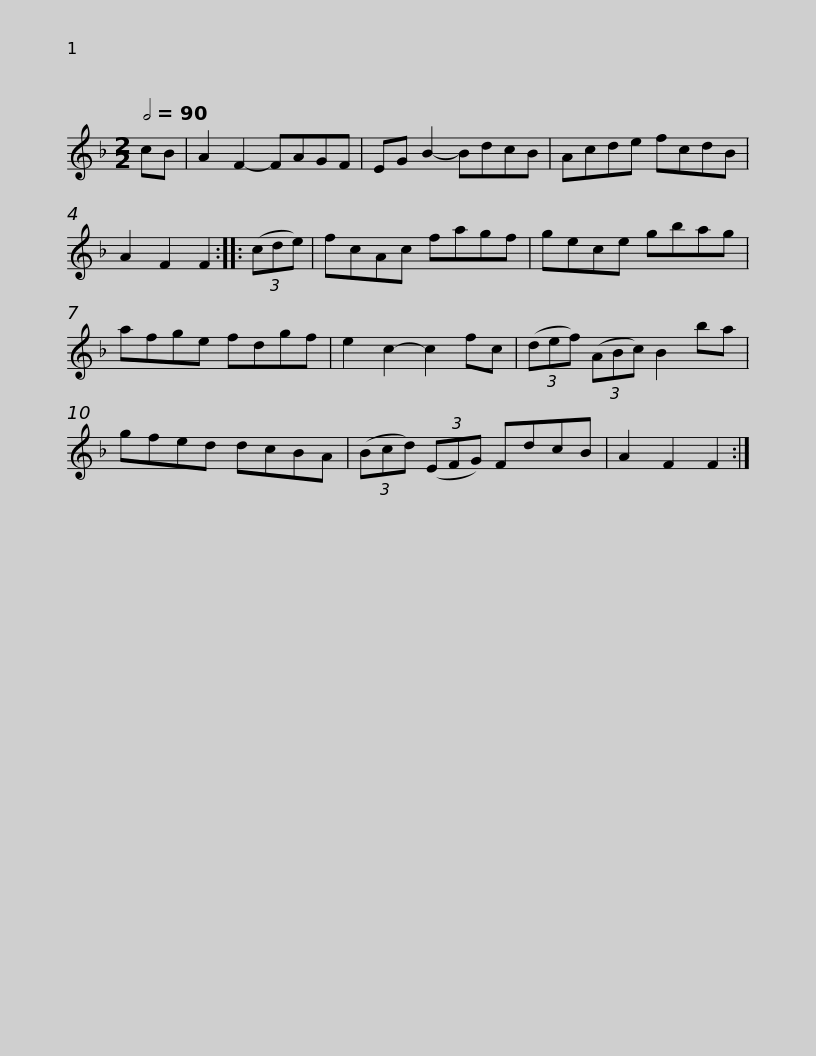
X:1
L:1/8
Q:1/2=90
M:2/2
I:linebreak $
K:F
V:1 treble
V:1
 cB | A2 F2- FAGF | EG B2- BdcB | Acde fcdB | A2 F2 F2 ::$ %5
 (3(cde) | fcAc fagf | gece gbag | afge fdgf | e2 c2- c2 fc |$ %10
 (3(def) (3(ABc) B2 ba | gfed dcBA | (3(Bcd) (3(EFG) FdcB | A2 F2 F2 :| %14
